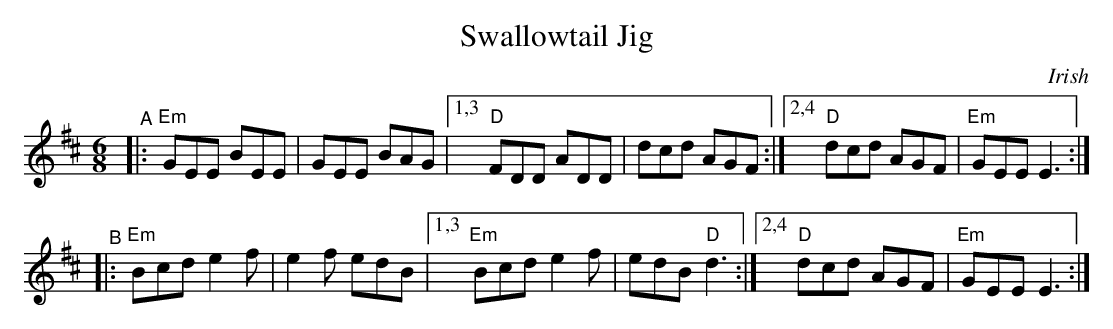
X:1
T: Swallowtail Jig
C: Irish
M: 6/8
L: 1/8
K: Edor
"^A"|:\
"Em"GEE BEE | GEE BAG |[1,3 "D"FDD ADD | dcd AGF \
                     :|[2,4 "D"dcd AGF | "Em"GEE E3 :|
"^B"|:\
"Em"Bcd e2f | e2f edB |[1,3 "Em"Bcd e2f | edB "D"d3 \
                     :|[2,4 "D"dcd AGF | "Em"GEE E3 :|
